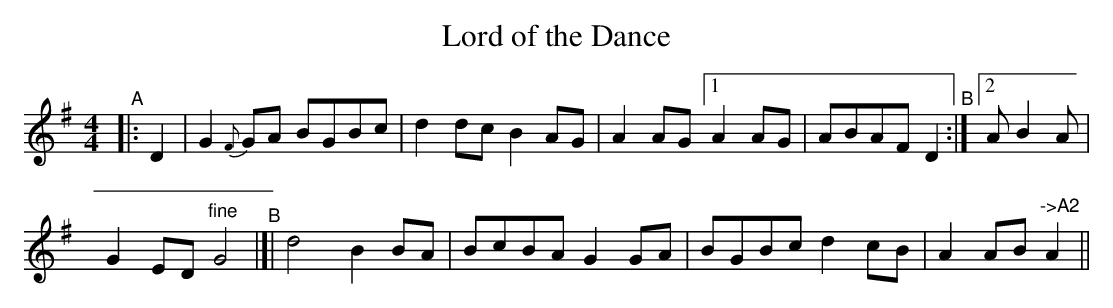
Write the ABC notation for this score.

X:1
T: Lord of the Dance
M: 4/4
L: 1/8
K: G
"^A"|:\
D2 | G2{F}GA BGBc | d2dc B2AG | A2AG [1 A2AG | ABAF D2 "^B":|[2 AB2A |
G2ED "^fine"G4 "^B"|]| d4 B2BA | BcBA G2GA | BGBc d2cB | A2AB "^->A2"A2 ||
